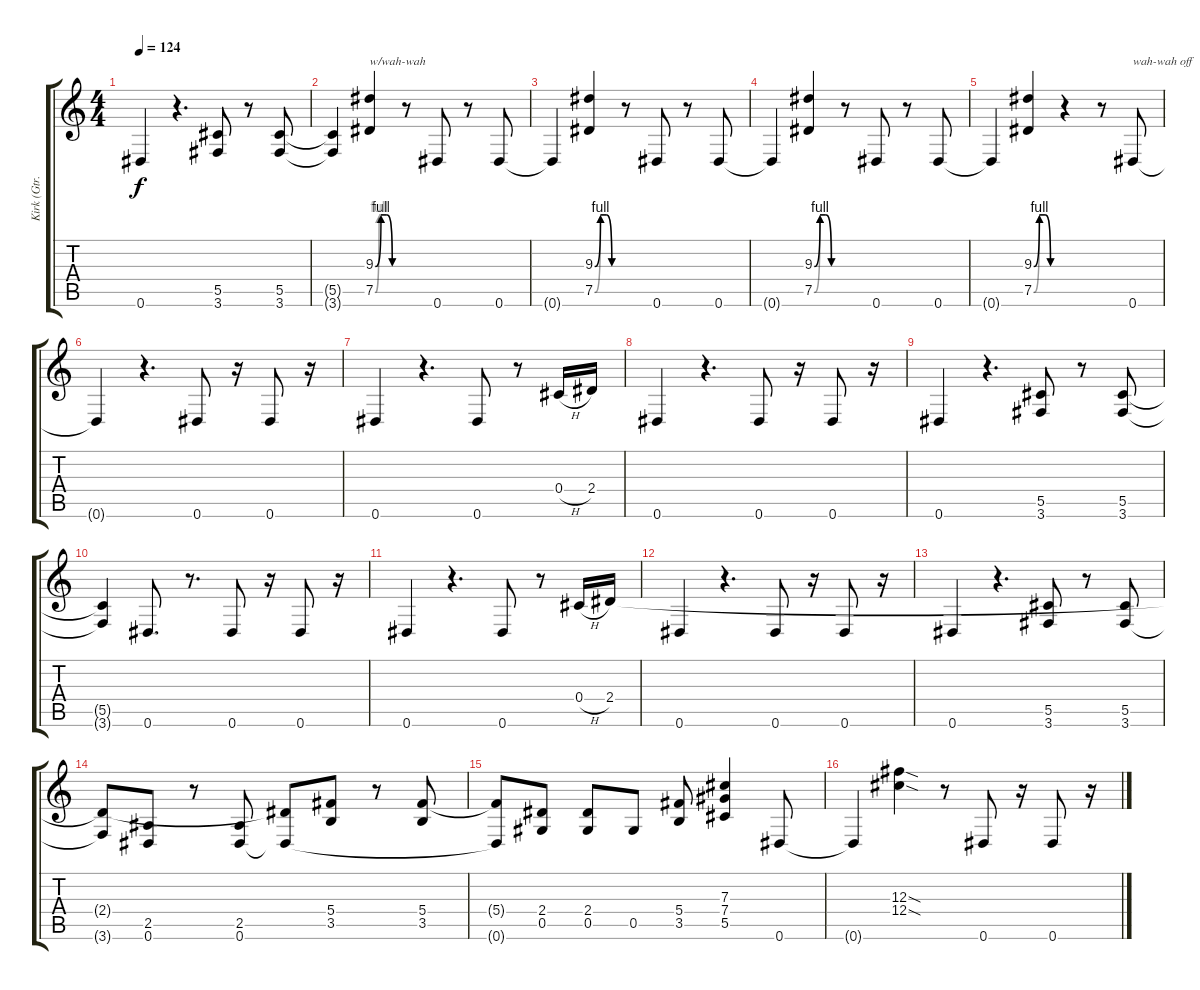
\track ("Kirk (Gtr.1)" "Kirk (Gtr.") {instrument distortionguitar}
\staff {score tabs}
\tuning (Eb4 Bb3 Gb3 Db3 Ab2 Eb2) {hide}
\ts (4 4)
\tempo 124
\clef g2
\ks c
0.6.4{dy f} r.4{d} (5.5 3.6).8 r.8 (5.5 3.6).8 |
(5.5{t} 3.6{t}).4 (9.3{be (custom 0 0 15 4 30 4 45 0 60 0)} 7.5{be (custom 0 0 10 4 20 4 30 4 45 0 60 0)}).4{txt "w/wah-wah" instrument altosax} r.8 0.6.8 r.8 0.6.8 |
0.6{t}.4 (9.3{be (custom 0 0 15 4 30 4 45 0 60 0)} 7.5{be (custom 0 0 15 4 30 4 45 0 60 0)}).4 r.8 0.6.8 r.8 0.6.8 |
0.6{t}.4 (9.3{be (custom 0 0 15 4 30 4 45 0 60 0)} 7.5{be (custom 0 0 15 4 30 4 46 0 60 0)}).4 r.8 0.6.8 r.8 0.6.8 |
0.6{t}.4 (9.3{be (custom 0 0 15 4 30 4 45 0 60 0)} 7.5{be (custom 0 0 15 4 30 4 45 0 60 0)}).4 r.4 r.8 0.6.8{txt "wah-wah off" instrument overdrivenguitar} |
0.6{t}.4 r.4{d} 0.6.8 r.16 0.6.8 r.16 |
0.6.4 r.4{d} 0.6.8 r.8 0.4{h}.16 2.4.16 |
0.6.4 r.4{d} 0.6.8 r.16 0.6.8 r.16 |
0.6.4 r.4{d} (5.5 3.6).8 r.8 (5.5 3.6).8 |
(5.5{t} 3.6{t}).4 0.6.8{d} r.8{d} 0.6.8 r.16 0.6.8 r.16 |
0.6.4 r.4{d} 0.6.8 r.8 0.4{h}.16 2.4.16 |
0.6.4 r.4{d} 0.6.8 r.16 0.6.8 r.16 |
0.6.4 r.4{d} (5.5 3.6).8 r.8 (5.5 3.6).8 |
(2.4{t} 3.6{t}).8 (2.5 0.6).8 r.8 (2.5 0.6).8 (2.4{t} 0.6{t}).8 (5.4 3.5).8 r.8 (5.4 3.5).8 |
(5.4{t} 0.6{t}).8 (2.4 0.5).8 (2.4 0.5).8 0.5.8 (5.4 3.5).8 (7.3 7.4 5.5).4 0.6.8 |
0.6{t}.4 (12.3{sod} 12.4{sod}).4 r.8 0.6.8 r.16 0.6.8 r.16
